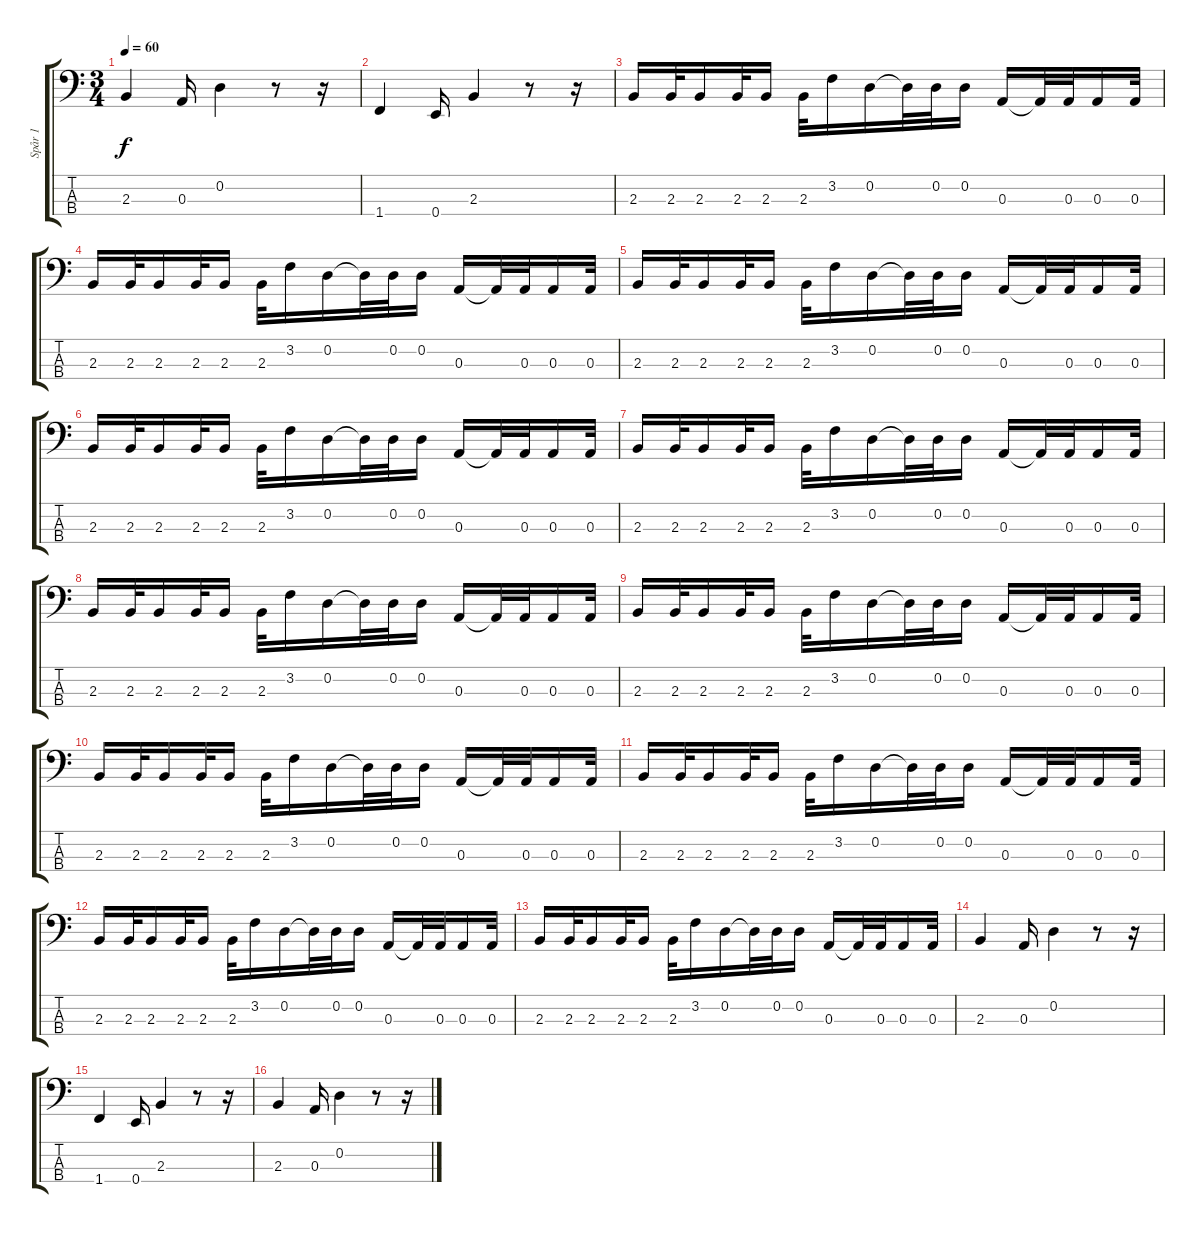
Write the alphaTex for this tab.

\track ("Spår 1" "Spår 1") {instrument electricbassfinger}
\staff {score tabs}
\tuning (G2 D2 A1 E1) {hide}
\ts (3 4)
\tempo 60
\clef f4
\ks c
2.3.4{dy f} 0.3.16 0.2.4 r.8 r.16 |
1.4.4 0.4.16 2.3.4 r.8 r.16 |
2.3.16 2.3.32 2.3.16 2.3.32 2.3.16 2.3.32 3.2.16 0.2.16 0.2{t}.32 0.2.32 0.2.16 0.3.16 0.3{t}.32 0.3.32 0.3.16 0.3.32 |
2.3.16 2.3.32 2.3.16 2.3.32 2.3.16 2.3.32 3.2.16 0.2.16 0.2{t}.32 0.2.32 0.2.16 0.3.16 0.3{t}.32 0.3.32 0.3.16 0.3.32 |
2.3.16 2.3.32 2.3.16 2.3.32 2.3.16 2.3.32 3.2.16 0.2.16 0.2{t}.32 0.2.32 0.2.16 0.3.16 0.3{t}.32 0.3.32 0.3.16 0.3.32 |
2.3.16 2.3.32 2.3.16 2.3.32 2.3.16 2.3.32 3.2.16 0.2.16 0.2{t}.32 0.2.32 0.2.16 0.3.16 0.3{t}.32 0.3.32 0.3.16 0.3.32 |
2.3.16 2.3.32 2.3.16 2.3.32 2.3.16 2.3.32 3.2.16 0.2.16 0.2{t}.32 0.2.32 0.2.16 0.3.16 0.3{t}.32 0.3.32 0.3.16 0.3.32 |
2.3.16 2.3.32 2.3.16 2.3.32 2.3.16 2.3.32 3.2.16 0.2.16 0.2{t}.32 0.2.32 0.2.16 0.3.16 0.3{t}.32 0.3.32 0.3.16 0.3.32 |
2.3.16 2.3.32 2.3.16 2.3.32 2.3.16 2.3.32 3.2.16 0.2.16 0.2{t}.32 0.2.32 0.2.16 0.3.16 0.3{t}.32 0.3.32 0.3.16 0.3.32 |
2.3.16 2.3.32 2.3.16 2.3.32 2.3.16 2.3.32 3.2.16 0.2.16 0.2{t}.32 0.2.32 0.2.16 0.3.16 0.3{t}.32 0.3.32 0.3.16 0.3.32 |
2.3.16 2.3.32 2.3.16 2.3.32 2.3.16 2.3.32 3.2.16 0.2.16 0.2{t}.32 0.2.32 0.2.16 0.3.16 0.3{t}.32 0.3.32 0.3.16 0.3.32 |
2.3.16 2.3.32 2.3.16 2.3.32 2.3.16 2.3.32 3.2.16 0.2.16 0.2{t}.32 0.2.32 0.2.16 0.3.16 0.3{t}.32 0.3.32 0.3.16 0.3.32 |
2.3.16 2.3.32 2.3.16 2.3.32 2.3.16 2.3.32 3.2.16 0.2.16 0.2{t}.32 0.2.32 0.2.16 0.3.16 0.3{t}.32 0.3.32 0.3.16 0.3.32 |
2.3.4 0.3.16 0.2.4 r.8 r.16 |
1.4.4 0.4.16 2.3.4 r.8 r.16 |
2.3.4 0.3.16 0.2.4 r.8 r.16
